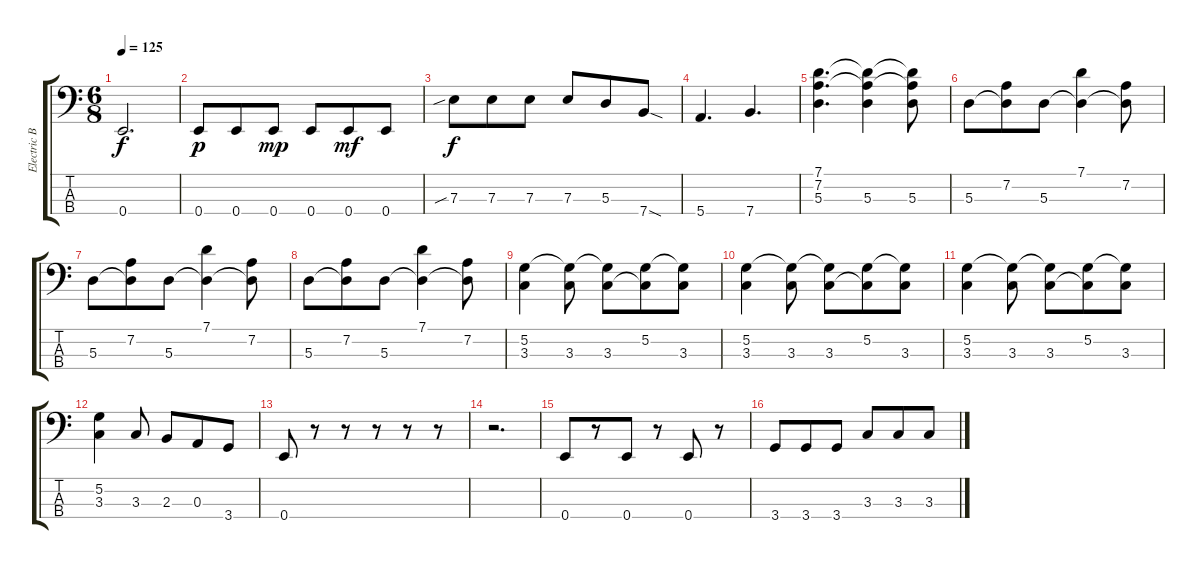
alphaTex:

\track ("Electric Bass" "Electric B") {instrument electricbassfinger}
\staff {score tabs}
\tuning (G2 D2 A1 E1) {hide}
\ts (6 8)
\tempo 125
\clef f4
\ks c
0.4.2{d dy f} |
0.4.8{dy p} 0.4.8 0.4.8{dy mp} 0.4.8 0.4.8{dy mf} 0.4.8 |
7.3{sib}.8{dy f} 7.3.8 7.3.8 7.3.8 5.3.8 7.4{sod}.8 |
5.4.4{d} 7.4.4{d} |
(7.1 7.2 5.3).4{d} (7.1{t} 7.2{t} 5.3).4 (7.1{t} 7.2{t} 5.3).8 |
5.3.8 (7.2 5.3{t}).8 5.3.8 (7.1 5.3{t}).4 (7.2 5.3{t}).8 |
5.3.8 (7.2 5.3{t}).8 5.3.8 (7.1 5.3{t}).4 (7.2 5.3{t}).8 |
5.3.8 (7.2 5.3{t}).8 5.3.8 (7.1 5.3{t}).4 (7.2 5.3{t}).8 |
(5.2 3.3).4 (5.2{t} 3.3).8 (5.2{t} 3.3).8 (5.2 3.3{t}).8 (5.2{t} 3.3).8 |
(5.2 3.3).4 (5.2{t} 3.3).8 (5.2{t} 3.3).8 (5.2 3.3{t}).8 (5.2{t} 3.3).8 |
(5.2 3.3).4 (5.2{t} 3.3).8 (5.2{t} 3.3).8 (5.2 3.3{t}).8 (5.2{t} 3.3).8 |
(5.2 3.3).4 3.3.8 2.3.8 0.3.8 3.4.8 |
0.4.8 r.8 r.8 r.8 r.8 r.8 |
r.2{d} |
0.4.8 r.8 0.4.8 r.8 0.4.8 r.8 |
3.4.8 3.4.8 3.4.8 3.3.8 3.3.8 3.3.8
